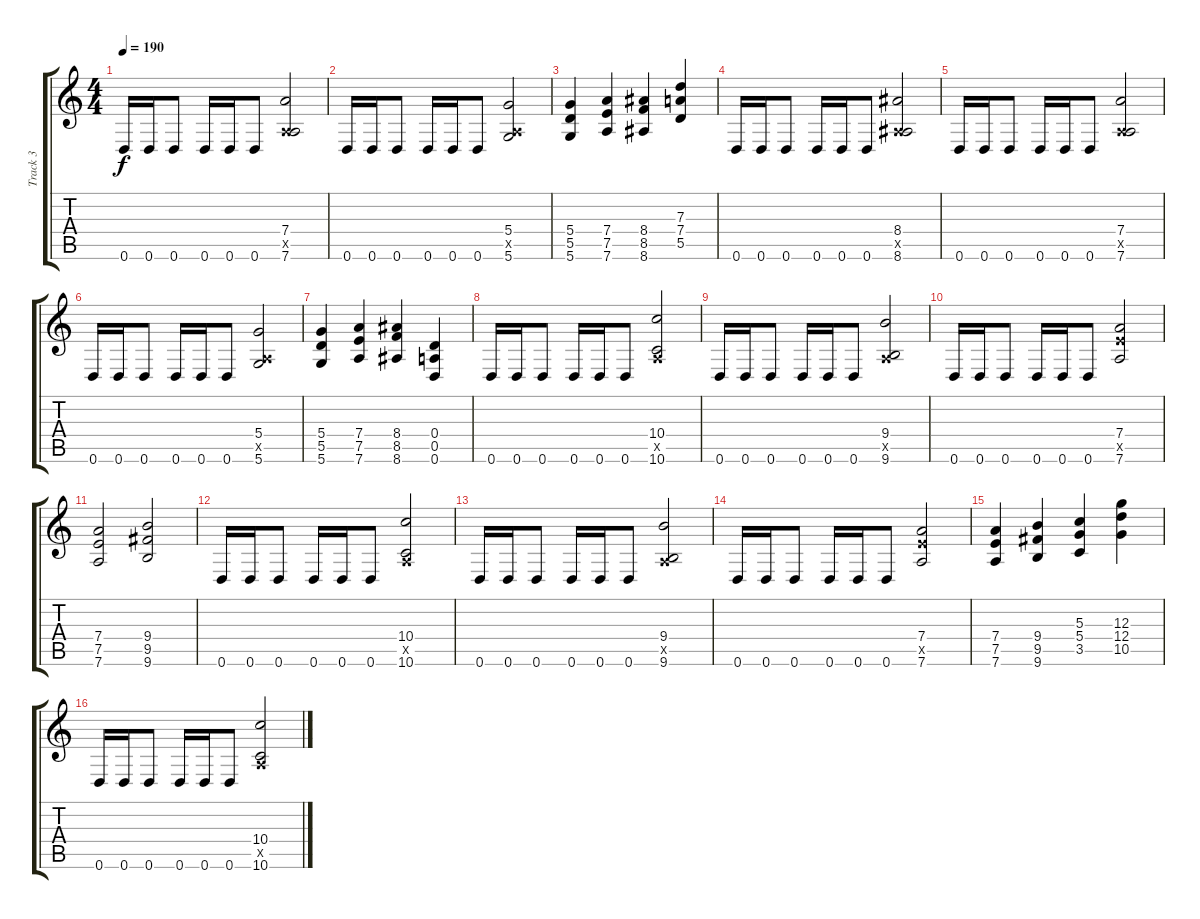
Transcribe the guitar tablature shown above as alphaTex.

\track ("Track 3" "Track 3") {instrument distortionguitar}
\staff {score tabs}
\tuning (E4 B3 G3 D3 A2 D2) {hide}
\ts (4 4)
\tempo 190
\clef g2
\ks c
0.6.16{dy f} 0.6.16 0.6.8 0.6.16 0.6.16 0.6.8 (7.4 0.5{x} 7.6).2 |
0.6.16 0.6.16 0.6.8 0.6.16 0.6.16 0.6.8 (5.4 0.5{x} 5.6).2 |
(5.4 5.5 5.6).4 (7.4 7.5 7.6).4 (8.4 8.5 8.6).4 (7.3 7.4 5.5).4 |
0.6.16 0.6.16 0.6.8 0.6.16 0.6.16 0.6.8 (8.4 0.5{x} 8.6).2 |
0.6.16 0.6.16 0.6.8 0.6.16 0.6.16 0.6.8 (7.4 0.5{x} 7.6).2 |
0.6.16 0.6.16 0.6.8 0.6.16 0.6.16 0.6.8 (5.4 0.5{x} 5.6).2 |
(5.4 5.5 5.6).4 (7.4 7.5 7.6).4 (8.4 8.5 8.6).4 (0.4 0.5 0.6).4 |
0.6.16 0.6.16 0.6.8 0.6.16 0.6.16 0.6.8 (10.4 0.5{x} 10.6).2 |
0.6.16 0.6.16 0.6.8 0.6.16 0.6.16 0.6.8 (9.4 0.5{x} 9.6).2 |
0.6.16 0.6.16 0.6.8 0.6.16 0.6.16 0.6.8 (7.4 7.5{x} 7.6).2 |
(7.4 7.5 7.6).2 (9.4 9.5 9.6).2 |
0.6.16 0.6.16 0.6.8 0.6.16 0.6.16 0.6.8 (10.4 0.5{x} 10.6).2 |
0.6.16 0.6.16 0.6.8 0.6.16 0.6.16 0.6.8 (9.4 0.5{x} 9.6).2 |
0.6.16 0.6.16 0.6.8 0.6.16 0.6.16 0.6.8 (7.4 7.5{x} 7.6).2 |
(7.4 7.5 7.6).4 (9.4 9.5 9.6).4 (5.3 5.4 3.5).4 (12.3 12.4 10.5).4 |
0.6.16 0.6.16 0.6.8 0.6.16 0.6.16 0.6.8 (10.4 0.5{x} 10.6).2
